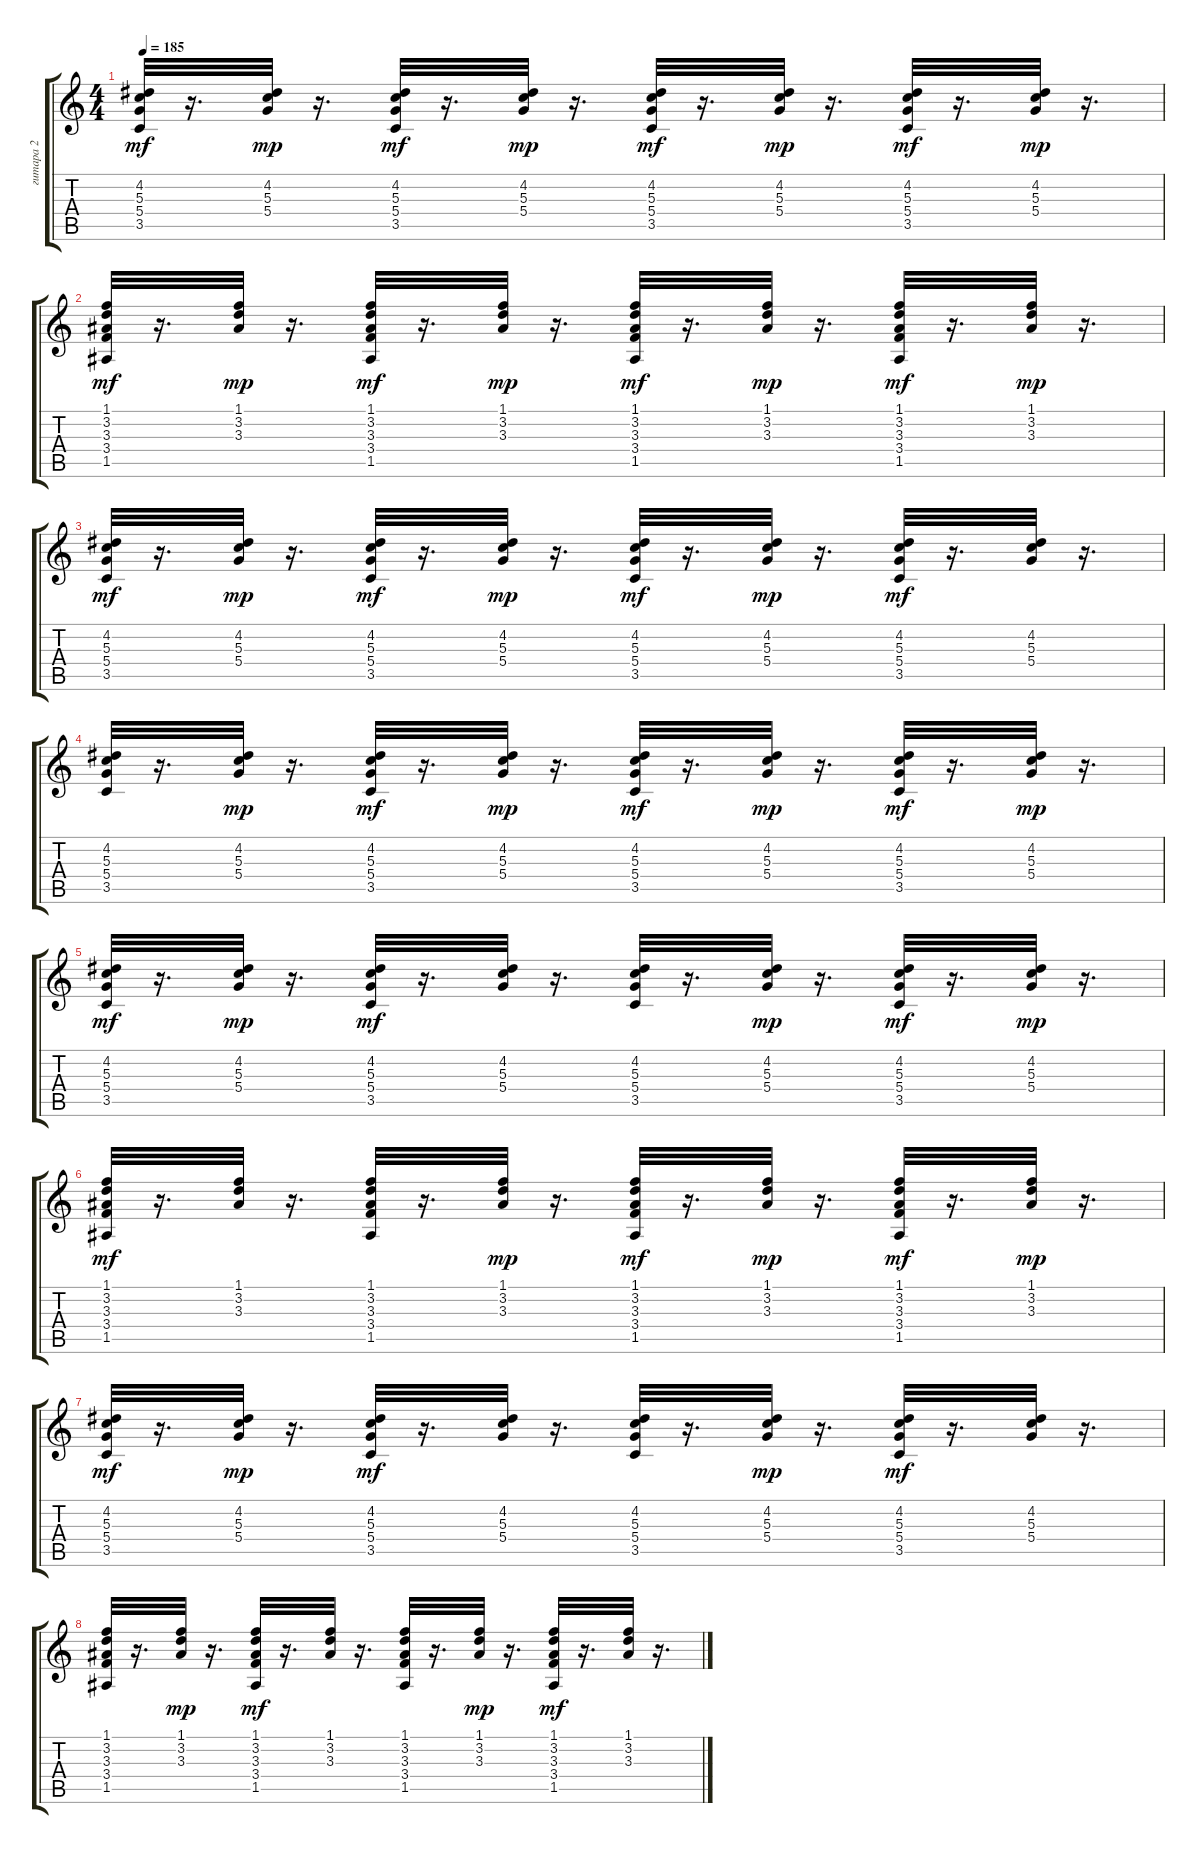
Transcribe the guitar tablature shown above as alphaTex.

\track ("гитара 2" "гитара 2") {instrument electricguitarclean}
\staff {score tabs}
\tuning (E4 B3 G3 D3 A2 E2) {hide}
\ts (4 4)
\tempo 185
\clef g2
\ks c
(4.2 5.3 5.4 3.5).32{dy mf} r.16{d} (4.2 5.3 5.4).32{dy mp} r.16{d} (4.2 5.3 5.4 3.5).32{dy mf} r.16{d} (4.2 5.3 5.4).32{dy mp} r.16{d} (4.2 5.3 5.4 3.5).32{dy mf} r.16{d} (4.2 5.3 5.4).32{dy mp} r.16{d} (4.2 5.3 5.4 3.5).32{dy mf} r.16{d} (4.2 5.3 5.4).32{dy mp} r.16{d} |
(1.1 3.2 3.3 3.4 1.5).32{dy mf} r.16{d} (1.1 3.2 3.3).32{dy mp} r.16{d} (1.1 3.2 3.3 3.4 1.5).32{dy mf} r.16{d} (1.1 3.2 3.3).32{dy mp} r.16{d} (1.1 3.2 3.3 3.4 1.5).32{dy mf} r.16{d} (1.1 3.2 3.3).32{dy mp} r.16{d} (1.1 3.2 3.3 3.4 1.5).32{dy mf} r.16{d} (1.1 3.2 3.3).32{dy mp} r.16{d} |
(4.2 5.3 5.4 3.5).32{dy mf} r.16{d} (4.2 5.3 5.4).32{dy mp} r.16{d} (4.2 5.3 5.4 3.5).32{dy mf} r.16{d} (4.2 5.3 5.4).32{dy mp} r.16{d} (4.2 5.3 5.4 3.5).32{dy mf} r.16{d} (4.2 5.3 5.4).32{dy mp} r.16{d} (4.2 5.3 5.4 3.5).32{dy mf} r.16{d} (4.2 5.3 5.4).32 r.16{d} |
(4.2 5.3 5.4 3.5).32 r.16{d} (4.2 5.3 5.4).32{dy mp} r.16{d} (4.2 5.3 5.4 3.5).32{dy mf} r.16{d} (4.2 5.3 5.4).32{dy mp} r.16{d} (4.2 5.3 5.4 3.5).32{dy mf} r.16{d} (4.2 5.3 5.4).32{dy mp} r.16{d} (4.2 5.3 5.4 3.5).32{dy mf} r.16{d} (4.2 5.3 5.4).32{dy mp} r.16{d} |
(4.2 5.3 5.4 3.5).32{dy mf} r.16{d} (4.2 5.3 5.4).32{dy mp} r.16{d} (4.2 5.3 5.4 3.5).32{dy mf} r.16{d} (4.2 5.3 5.4).32 r.16{d} (4.2 5.3 5.4 3.5).32 r.16{d} (4.2 5.3 5.4).32{dy mp} r.16{d} (4.2 5.3 5.4 3.5).32{dy mf} r.16{d} (4.2 5.3 5.4).32{dy mp} r.16{d} |
(1.1 3.2 3.3 3.4 1.5).32{dy mf} r.16{d} (1.1 3.2 3.3).32 r.16{d} (1.1 3.2 3.3 3.4 1.5).32 r.16{d} (1.1 3.2 3.3).32{dy mp} r.16{d} (1.1 3.2 3.3 3.4 1.5).32{dy mf} r.16{d} (1.1 3.2 3.3).32{dy mp} r.16{d} (1.1 3.2 3.3 3.4 1.5).32{dy mf} r.16{d} (1.1 3.2 3.3).32{dy mp} r.16{d} |
(4.2 5.3 5.4 3.5).32{dy mf} r.16{d} (4.2 5.3 5.4).32{dy mp} r.16{d} (4.2 5.3 5.4 3.5).32{dy mf} r.16{d} (4.2 5.3 5.4).32 r.16{d} (4.2 5.3 5.4 3.5).32 r.16{d} (4.2 5.3 5.4).32{dy mp} r.16{d} (4.2 5.3 5.4 3.5).32{dy mf} r.16{d} (4.2 5.3 5.4).32 r.16{d} |
(1.1 3.2 3.3 3.4 1.5).32 r.16{d} (1.1 3.2 3.3).32{dy mp} r.16{d} (1.1 3.2 3.3 3.4 1.5).32{dy mf} r.16{d} (1.1 3.2 3.3).32 r.16{d} (1.1 3.2 3.3 3.4 1.5).32 r.16{d} (1.1 3.2 3.3).32{dy mp} r.16{d} (1.1 3.2 3.3 3.4 1.5).32{dy mf} r.16{d} (1.1 3.2 3.3).32 r.16{d}
